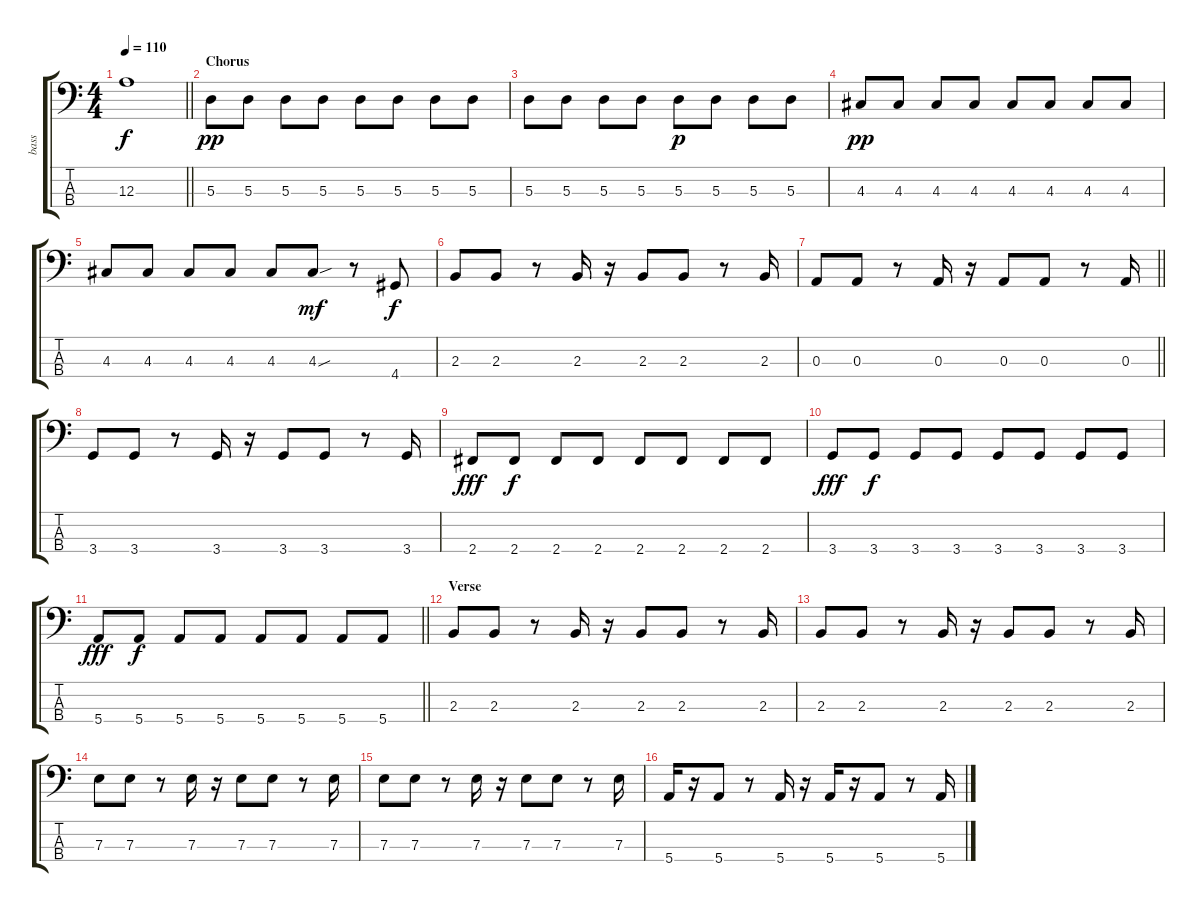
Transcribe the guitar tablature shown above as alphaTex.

\track ("bass" "bass") {instrument electricbassfinger}
\staff {score tabs}
\tuning (G2 D2 A1 E1) {hide}
\ts (4 4)
\tempo 110
\clef f4
\barLineRight lightlight
\ks c
12.3.1{dy f} |
\section ("" "Chorus")
5.3.8{dy pp} 5.3.8 5.3.8 5.3.8 5.3.8 5.3.8 5.3.8 5.3.8 |
5.3.8 5.3.8 5.3.8 5.3.8 5.3.8{dy p} 5.3.8 5.3.8 5.3.8 |
4.3.8{dy pp} 4.3.8 4.3.8 4.3.8 4.3.8 4.3.8 4.3.8 4.3.8 |
4.3.8 4.3.8 4.3.8 4.3.8 4.3.8 4.3{sou}.8{dy mf} r.8 4.4.8{dy f} |
2.3.8 2.3.8 r.8 2.3.16 r.16 2.3.8 2.3.8 r.8 2.3.16 |
\barLineRight lightlight
0.3.8 0.3.8 r.8 0.3.16 r.16 0.3.8 0.3.8 r.8 0.3.16 |
3.4.8 3.4.8 r.8 3.4.16 r.16 3.4.8 3.4.8 r.8 3.4.16 |
2.4.8{dy fff} 2.4.8{dy f} 2.4.8 2.4.8 2.4.8 2.4.8 2.4.8 2.4.8 |
3.4.8{dy fff} 3.4.8{dy f} 3.4.8 3.4.8 3.4.8 3.4.8 3.4.8 3.4.8 |
\barLineRight lightlight
5.4.8{dy fff} 5.4.8{dy f} 5.4.8 5.4.8 5.4.8 5.4.8 5.4.8 5.4.8 |
\section ("" "Verse")
2.3.8 2.3.8 r.8 2.3.16 r.16 2.3.8 2.3.8 r.8 2.3.16 |
2.3.8 2.3.8 r.8 2.3.16 r.16 2.3.8 2.3.8 r.8 2.3.16 |
7.3.8 7.3.8 r.8 7.3.16 r.16 7.3.8 7.3.8 r.8 7.3.16 |
7.3.8 7.3.8 r.8 7.3.16 r.16 7.3.8 7.3.8 r.8 7.3.16 |
5.4.16 r.16 5.4.8 r.8 5.4.16 r.16 5.4.16 r.16 5.4.8 r.8 5.4.16
